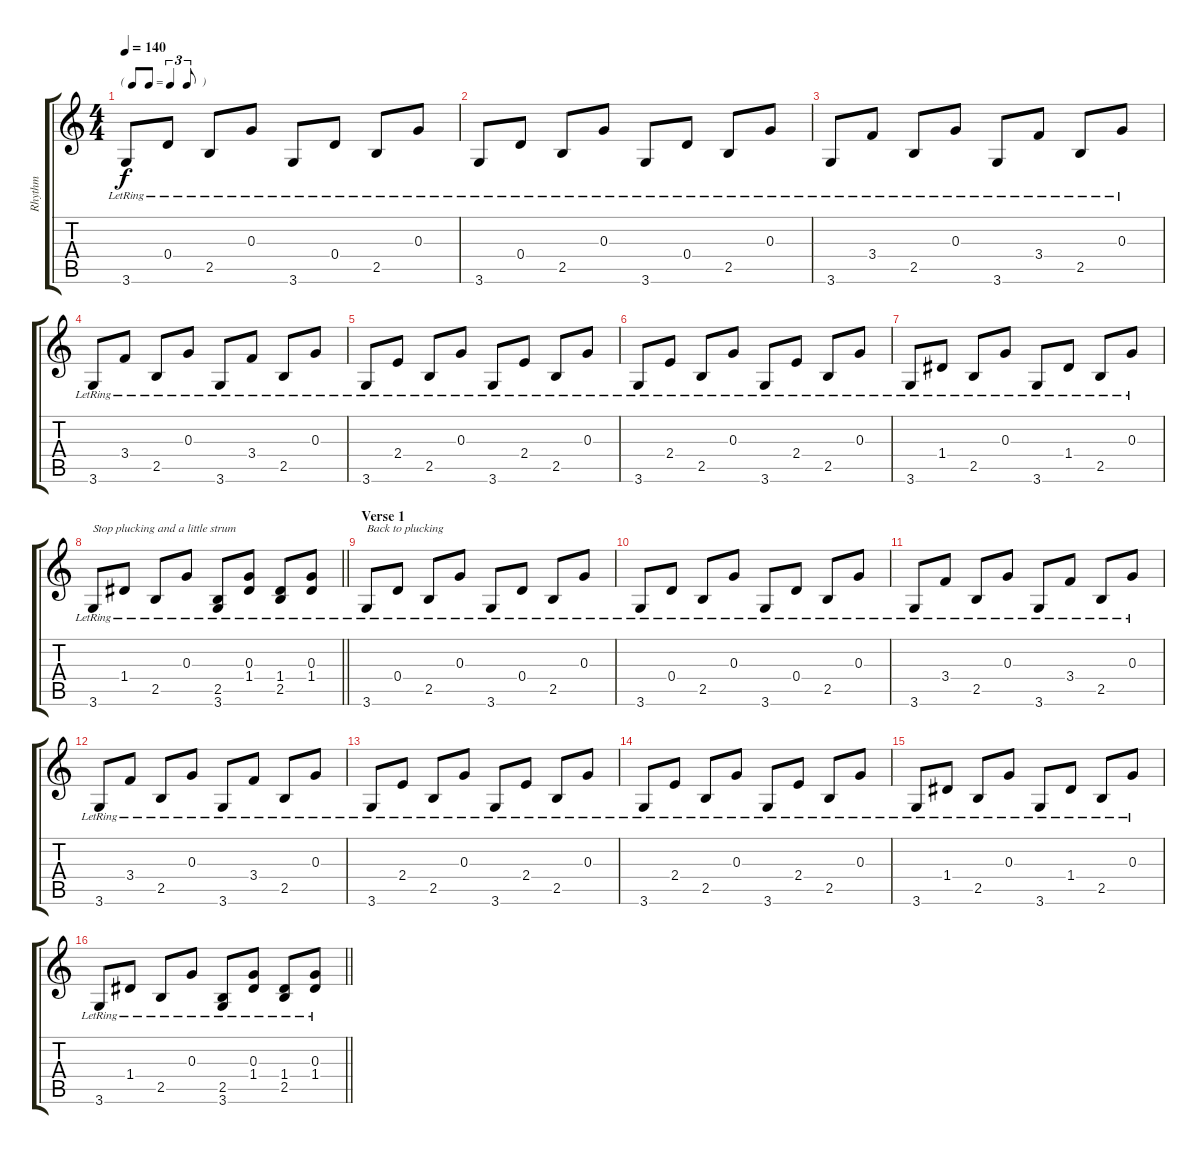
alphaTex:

\track ("Rhythm" "Rhythm") {instrument electricguitarjazz}
\staff {score tabs}
\tuning (E4 B3 G3 D3 A2 E2) {hide}
\ts (4 4)
\tf triplet8th
\tempo 140
\clef g2
\ks c
3.6{lr}.8{dy f} 0.4{lr}.8 2.5{lr}.8 0.3{lr}.8 3.6{lr}.8 0.4{lr}.8 2.5{lr}.8 0.3{lr}.8 |
3.6{lr}.8 0.4{lr}.8 2.5{lr}.8 0.3{lr}.8 3.6{lr}.8 0.4{lr}.8 2.5{lr}.8 0.3{lr}.8 |
3.6{lr}.8 3.4{lr}.8 2.5{lr}.8 0.3{lr}.8 3.6{lr}.8 3.4{lr}.8 2.5{lr}.8 0.3{lr}.8 |
3.6{lr}.8 3.4{lr}.8 2.5{lr}.8 0.3{lr}.8 3.6{lr}.8 3.4{lr}.8 2.5{lr}.8 0.3{lr}.8 |
3.6{lr}.8 2.4{lr}.8 2.5{lr}.8 0.3{lr}.8 3.6{lr}.8 2.4{lr}.8 2.5{lr}.8 0.3{lr}.8 |
3.6{lr}.8 2.4{lr}.8 2.5{lr}.8 0.3{lr}.8 3.6{lr}.8 2.4{lr}.8 2.5{lr}.8 0.3{lr}.8 |
3.6{lr}.8 1.4{lr}.8 2.5{lr}.8 0.3{lr}.8 3.6{lr}.8 1.4{lr}.8 2.5{lr}.8 0.3{lr}.8 |
\barLineRight lightlight
3.6{lr}.8{txt "Stop plucking and a little strum"} 1.4{lr}.8 2.5{lr}.8 0.3{lr}.8 (2.5{lr} 3.6{lr}).8 (0.3{lr} 1.4{lr}).8 (1.4{lr} 2.5{lr}).8 (0.3{lr} 1.4{lr}).8 |
\section ("" "Verse 1")
3.6{lr}.8{txt "Back to plucking"} 0.4{lr}.8 2.5{lr}.8 0.3{lr}.8 3.6{lr}.8 0.4{lr}.8 2.5{lr}.8 0.3{lr}.8 |
3.6{lr}.8 0.4{lr}.8 2.5{lr}.8 0.3{lr}.8 3.6{lr}.8 0.4{lr}.8 2.5{lr}.8 0.3{lr}.8 |
3.6{lr}.8 3.4{lr}.8 2.5{lr}.8 0.3{lr}.8 3.6{lr}.8 3.4{lr}.8 2.5{lr}.8 0.3{lr}.8 |
3.6{lr}.8 3.4{lr}.8 2.5{lr}.8 0.3{lr}.8 3.6{lr}.8 3.4{lr}.8 2.5{lr}.8 0.3{lr}.8 |
3.6{lr}.8 2.4{lr}.8 2.5{lr}.8 0.3{lr}.8 3.6{lr}.8 2.4{lr}.8 2.5{lr}.8 0.3{lr}.8 |
3.6{lr}.8 2.4{lr}.8 2.5{lr}.8 0.3{lr}.8 3.6{lr}.8 2.4{lr}.8 2.5{lr}.8 0.3{lr}.8 |
3.6{lr}.8 1.4{lr}.8 2.5{lr}.8 0.3{lr}.8 3.6{lr}.8 1.4{lr}.8 2.5{lr}.8 0.3{lr}.8 |
\barLineRight lightlight
3.6{lr}.8 1.4{lr}.8 2.5{lr}.8 0.3{lr}.8 (2.5{lr} 3.6{lr}).8 (0.3{lr} 1.4{lr}).8 (1.4{lr} 2.5{lr}).8 (0.3{lr} 1.4{lr}).8
